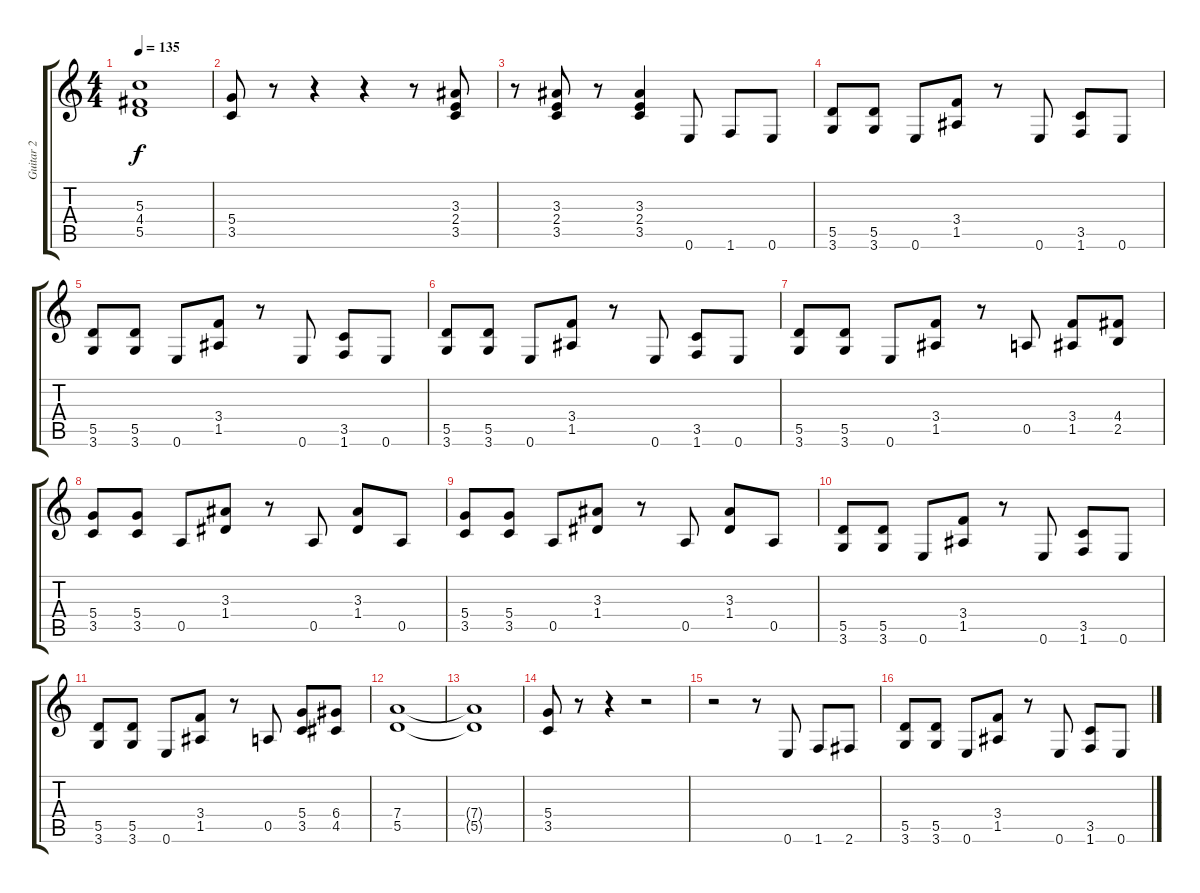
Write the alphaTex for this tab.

\track ("Guitar 2" "Guitar 2") {instrument overdrivenguitar}
\staff {score tabs}
\tuning (E4 B3 G3 D3 A2 E2) {hide}
\ts (4 4)
\tempo 135
\clef g2
\ks c
(5.3{t} 4.4{t} 5.5{t}).1{dy f} |
(5.4 3.5).8 r.8 r.4 r.4 r.8 (3.3 2.4 3.5).8 |
r.8 (3.3 2.4 3.5).8 r.8 (3.3 2.4 3.5).4 0.6.8 1.6.8 0.6.8 |
(5.5 3.6).8 (5.5 3.6).8 0.6.8 (3.4 1.5).8 r.8 0.6.8 (3.5 1.6).8 0.6.8 |
(5.5 3.6).8 (5.5 3.6).8 0.6.8 (3.4 1.5).8 r.8 0.6.8 (3.5 1.6).8 0.6.8 |
(5.5 3.6).8 (5.5 3.6).8 0.6.8 (3.4 1.5).8 r.8 0.6.8 (3.5 1.6).8 0.6.8 |
(5.5 3.6).8 (5.5 3.6).8 0.6.8 (3.4 1.5).8 r.8 0.5.8 (3.4 1.5).8 (4.4 2.5).8 |
(5.4 3.5).8 (5.4 3.5).8 0.5.8 (3.3 1.4).8 r.8 0.5.8 (3.3 1.4).8 0.5.8 |
(5.4 3.5).8 (5.4 3.5).8 0.5.8 (3.3 1.4).8 r.8 0.5.8 (3.3 1.4).8 0.5.8 |
(5.5 3.6).8 (5.5 3.6).8 0.6.8 (3.4 1.5).8 r.8 0.6.8 (3.5 1.6).8 0.6.8 |
(5.5 3.6).8 (5.5 3.6).8 0.6.8 (3.4 1.5).8 r.8 0.5.8 (5.4 3.5).8 (6.4 4.5).8 |
(7.4 5.5).1 |
(7.4{t} 5.5{t}).1 |
(5.4 3.5).8 r.8 r.4 r.2 |
r.2 r.8 0.6.8 1.6.8 2.6.8 |
(5.5 3.6).8 (5.5 3.6).8 0.6.8 (3.4 1.5).8 r.8 0.6.8 (3.5 1.6).8 0.6.8
